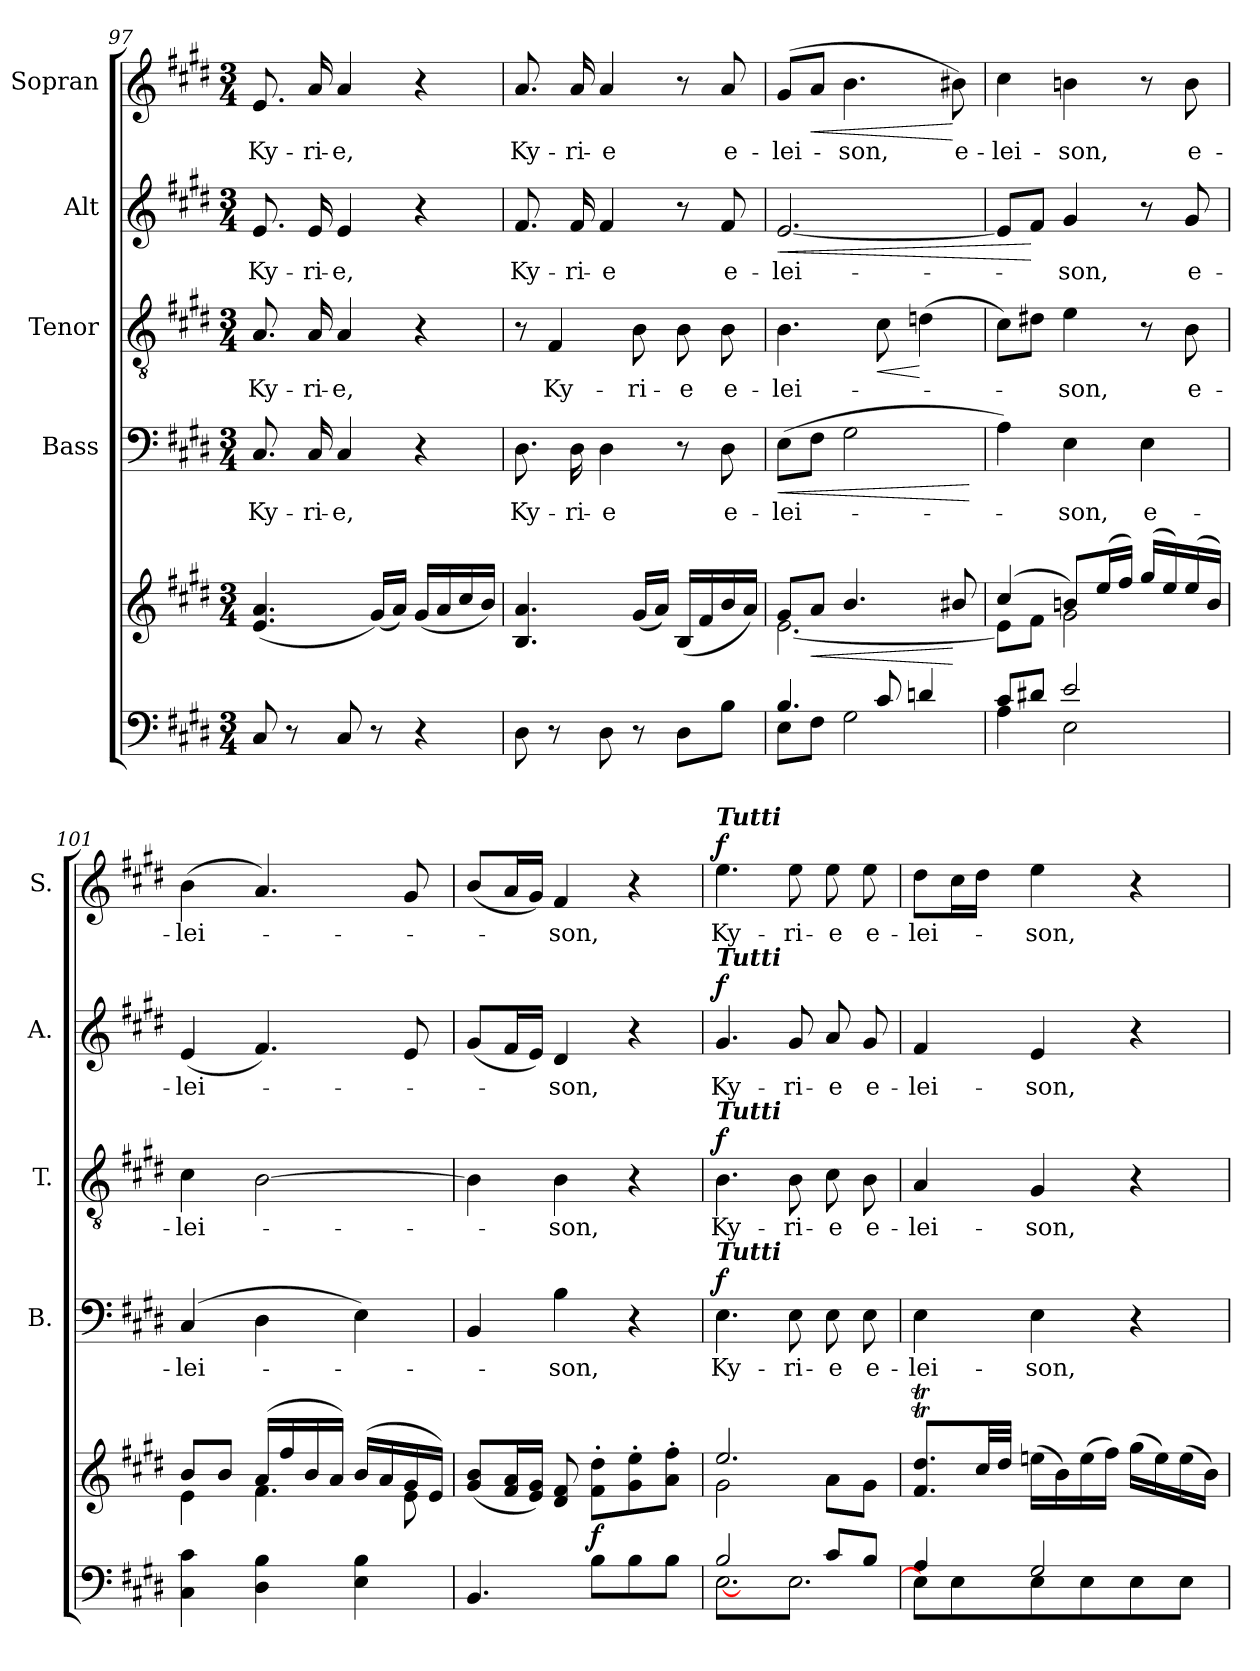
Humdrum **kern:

**kern	**kern	**dynam	**kern	**text	**dynam	**kern	**text	**dynam	**kern	**text	**dynam	**kern	**text	**dynam
*part5	*part5	*part5	*part4	*part4	*part4	*part3	*part3	*part3	*part2	*part2	*part2	*part1	*part1	*part1
*staff6	*staff5	*staff5/6	*staff4	*staff4	*staff4	*staff3	*staff3	*staff3	*staff2	*staff2	*staff2	*staff1	*staff1	*staff1
*	*	*	*I"Bass	*	*	*I"Tenor	*	*	*I"Alt	*	*	*I"Sopran	*	*
*	*	*	*I'B.	*	*	*I'T.	*	*	*I'A.	*	*	*I'S.	*	*
*clefF4	*clefG2	*	*clefF4	*	*	*clefGv2	*	*	*clefG2	*	*	*clefG2	*	*
*k[f#c#g#d#]	*k[f#c#g#d#]	*	*k[f#c#g#d#]	*	*	*k[f#c#g#d#]	*	*	*k[f#c#g#d#]	*	*	*k[f#c#g#d#]	*	*
*E:	*E:	*	*E:	*	*	*E:	*	*	*E:	*	*	*E:	*	*
*M3/4	*M3/4	*	*M3/4	*	*	*M3/4	*	*	*M3/4	*	*	*M3/4	*	*
=97	=97	=97	=97	=97	=97	=97	=97	=97	=97	=97	=97	=97	=97	=97
!	!	!	!	!LO:LY:b	!	!	!LO:LY:b	!	!	!LO:LY:b	!	!	!LO:LY:b	!
8C#/	(<4.e/ 4.a/	.	8.C#/	Ky-	.	8.A/	Ky-	.	8.e/	Ky-	.	8.e/	Ky-	.
8r	.	.	.	.	.	.	.	.	.	.	.	.	.	.
!	!	!	!	!LO:LY:b	!	!	!LO:LY:b	!	!	!LO:LY:b	!	!	!LO:LY:b	!
.	.	.	16C#/	-ri-	.	16A/	-ri-	.	16e/	-ri-	.	16a/	-ri-	.
!	!	!	!	!LO:LY:b	!	!	!LO:LY:b	!	!	!LO:LY:b	!	!	!LO:LY:b	!
8C#/	.	.	4C#/	-e,	.	4A/	-e,	.	4e/	-e,	.	4a/	-e,	.
8r	(<16g#/LL)	.	.	.	.	.	.	.	.	.	.	.	.	.
.	16a/JJ)	.	.	.	.	.	.	.	.	.	.	.	.	.
4r	(<16g#/LL	.	4r	.	.	4r	.	.	4r	.	.	4r	.	.
.	16a/	.	.	.	.	.	.	.	.	.	.	.	.	.
.	16cc#/	.	.	.	.	.	.	.	.	.	.	.	.	.
.	16b/JJ)	.	.	.	.	.	.	.	.	.	.	.	.	.
=98	=98	=98	=98	=98	=98	=98	=98	=98	=98	=98	=98	=98	=98	=98
!	!	!	!	!LO:LY:b	!	!	!	!	!	!LO:LY:b	!	!	!LO:LY:b	!
8D#\	4.B/ 4.a/	.	8.D#\	Ky-	.	8r	.	.	8.f#/	Ky-	.	8.a/	Ky-	.
!	!	!	!	!	!	!	!LO:LY:b	!	!	!	!	!	!	!
8r	.	.	.	.	.	4F#/	Ky-	.	.	.	.	.	.	.
!	!	!	!	!LO:LY:b	!	!	!	!	!	!LO:LY:b	!	!	!LO:LY:b	!
.	.	.	16D#\	-ri-	.	.	.	.	16f#/	-ri-	.	16a/	-ri-	.
!	!	!	!	!LO:LY:b	!	!	!	!	!	!LO:LY:b	!	!	!LO:LY:b	!
8D#\	.	.	4D#\	-e	.	.	.	.	4f#/	-e	.	4a/	-e	.
!	!	!	!	!	!	!	!LO:LY:b	!	!	!	!	!	!	!
8r	(<16g#/LL	.	.	.	.	8B\	-ri-	.	.	.	.	.	.	.
.	16a/JJ)	.	.	.	.	.	.	.	.	.	.	.	.	.
!	!	!	!	!	!	!	!LO:LY:b	!	!	!	!	!	!	!
8D#\L	(<16B/LL	.	8r	.	.	8B\	-e	.	8r	.	.	8r	.	.
.	16f#/	.	.	.	.	.	.	.	.	.	.	.	.	.
!	!	!	!	!LO:LY:b	!	!	!LO:LY:b	!	!	!LO:LY:b	!	!	!LO:LY:b	!
8B\J	16b/	.	8D#\	e-	.	8B\	e-	.	8f#/	e-	.	8a/	e-	.
.	16a/JJ)	.	.	.	.	.	.	.	.	.	.	.	.	.
!!LO:PB:g=z
=99	=99	=99	=99	=99	=99	=99	=99	=99	=99	=99	=99	=99	=99	=99
*^	*^	*	*	*	*	*	*	*	*	*	*	*	*	*
!	!	!	!	!	!	!LO:LY:b	!LO:HP:b	!	!LO:LY:b	!	!	!LO:LY:b	!LO:HP:b	!	!LO:LY:b	!
4.B/	8E\L	8g#/L	[<2.e\	.	(>8E\L	-lei-	<	4.B\	-lei-	.	[2.e/	-lei-	<	(>8g#/L	-lei-	.
!	!	!	!	!LO:HP:b	!	!	!	!	!	!	!	!	!	!	!	!LO:HP:b
.	8F#\J	8a/J	.	<	8F#\J	.	.	.	.	.	.	.	.	8a/J	.	<
!	!	!	!	!	!	!	!	!	!	!	!	!	!	!	!LO:LY:b	!
.	2G#\	4.b/	.	.	2G#\	.	.	.	.	.	.	.	.	4.b\	-son,	.
!	!	!	!	!	!	!	!	!	!	!LO:HP:b	!	!	!	!	!	!
8c#/	.	.	.	.	.	.	.	8c#\	.	<	.	.	.	.	.	.
4dn/	.	.	.	.	.	.	.	(>4dn\	.	[	.	.	.	.	.	.
!	!	!	!	!	!	!	!	!	!	!	!	!	!	!	!LO:LY:b	!
.	.	8b#X/	.	[	.	.	.	.	.	.	.	.	.	8b#X\)	e-	[
*v	*v	*	*	*	*	*	*	*	*	*	*	*	*	*	*	*
*	*v	*v	*	*	*	*	*	*	*	*	*	*	*	*	*
.	.	.	.	.	[	.	.	.	.	.	.	.	.	.
=100	=100	=100	=100	=100	=100	=100	=100	=100	=100	=100	=100	=100	=100	=100
*^	*^	*	*	*	*	*	*	*	*	*	*	*	*	*
!	!	!	!	!	!	!	!	!	!	!	!	!	!	!	!LO:LY:b	!
8c#/L	4A\	(4cc#/	8e\L]	.	4A\)	.	.	8c#\L)	.	.	8e/L]	.	.	4cc#\	-lei-	.
8d#X/J	.	.	8f#\J	.	.	.	.	8d#X\J	.	.	8f#/J	.	[	.	.	.
!	!	!	!	!	!	!LO:LY:b	!	!	!LO:LY:b	!	!	!LO:LY:b	!	!	!LO:LY:b	!
2e/	2E\	8bn/L)	2g#\	.	4E\	-son,	.	4e\	-son,	.	4g#/	-son,	.	4bn\	-son,	.
.	.	(>16ee/L	.	.	.	.	.	.	.	.	.	.	.	.	.	.
.	.	16ff#/JJ)	.	.	.	.	.	.	.	.	.	.	.	.	.	.
!	!	!	!	!	!	!LO:LY:b	!	!	!	!	!	!	!	!	!	!
.	.	(>16gg#/LL	.	.	4E\	e-	.	8r	.	.	8r	.	.	8r	.	.
.	.	16ee/)	.	.	.	.	.	.	.	.	.	.	.	.	.	.
!	!	!	!	!	!	!	!	!	!LO:LY:b	!	!	!LO:LY:b	!	!	!LO:LY:b	!
.	.	(>16ee/	.	.	.	.	.	8B\	e-	.	8g#/	e-	.	8b\	e-	.
.	.	16b/JJ)	.	.	.	.	.	.	.	.	.	.	.	.	.	.
*v	*v	*	*	*	*	*	*	*	*	*	*	*	*	*	*	*
=101	=101	=101	=101	=101	=101	=101	=101	=101	=101	=101	=101	=101	=101	=101	=101
!	!	!	!	!	!LO:LY:b	!	!	!LO:LY:b	!	!	!LO:LY:b	!	!	!LO:LY:b	!
4C#\ 4c#\	8b/L	4e\	.	(4C#/	-lei-	.	4c#\	-lei-	.	(<4e/	-lei-	.	(>4b\	-lei-	.
.	8b/J	.	.	.	.	.	.	.	.	.	.	.	.	.	.
4D#\ 4B\	(>16a/LL	4.f#\	.	4D#\	.	.	[2B\	.	.	4.f#/)	.	.	4.a/)	.	.
.	16ff#/	.	.	.	.	.	.	.	.	.	.	.	.	.	.
.	16b/	.	.	.	.	.	.	.	.	.	.	.	.	.	.
.	16a/JJ)	.	.	.	.	.	.	.	.	.	.	.	.	.	.
4E\ 4B\	(>16b/LL	.	.	4E\)	.	.	.	.	.	.	.	.	.	.	.
.	16a/	.	.	.	.	.	.	.	.	.	.	.	.	.	.
.	16g#/	8e\	.	.	.	.	.	.	.	8e/	.	.	8g#/	.	.
.	16e/JJ)	.	.	.	.	.	.	.	.	.	.	.	.	.	.
*	*v	*v	*	*	*	*	*	*	*	*	*	*	*	*	*
=102	=102	=102	=102	=102	=102	=102	=102	=102	=102	=102	=102	=102	=102	=102
4.BB/	(<8g#/ 8b/L	.	4BB/	.	.	4B\]	.	.	(<8g#/L	.	.	(<8b/L	.	.
.	16f#/ 16a/L	.	.	.	.	.	.	.	16f#/L	.	.	16a/L	.	.
.	16e/ 16g#/JJ)	.	.	.	.	.	.	.	16e/JJ)	.	.	16g#/JJ)	.	.
!	!	!	!	!LO:LY:b	!	!	!LO:LY:b	!	!	!LO:LY:b	!	!	!LO:LY:b	!
.	8d#/ 8f#/	.	4B\	-son,	.	4B\	-son,	.	4d#/	-son,	.	4f#/	-son,	.
!	!	!LO:DY:b	!	!	!	!	!	!	!	!	!	!	!	!
8B\L	8f#\'> 8dd#\'>L	f	.	.	.	.	.	.	.	.	.	.	.	.
8B\	8g#\'> 8ee\'>	.	4r	.	.	4r	.	.	4r	.	.	4r	.	.
8B\J	8a\'> 8ff#\'>J	.	.	.	.	.	.	.	.	.	.	.	.	.
=103	=103	=103	=103	=103	=103	=103	=103	=103	=103	=103	=103	=103	=103	=103
*^	*^	*	*	*	*	*	*	*	*	*	*	*	*	*
!	!	!	!	!	!	!	!	!	!	!	!	!	!	!LO:TX:a:Bi:t=Tutti	!	!
!	!	!	!	!	!	!	!	!	!	!	!LO:TX:a:Bi:t=Tutti	!	!	!	!	!
!	!	!	!	!	!	!	!	!LO:TX:a:Bi:t=Tutti	!	!	!	!	!	!	!	!
!	!	!	!	!	!LO:TX:a:Bi:t=Tutti	!	!	!	!	!	!	!	!	!	!	!
!	!	!	!	!	!	!LO:LY:b	!LO:DY:a	!	!LO:LY:b	!LO:DY:a	!	!LO:LY:b	!LO:DY:a	!	!LO:LY:b	!LO:DY:a
*tremolo	*	*	*	*	*	*	*	*	*	*	*	*	*	*	*	*
2B/	[<8E\L	2.ee/	2g#\	.	4.E\	Ky-	f	4.B\	Ky-	f	4.g#/	Ky-	f	4.ee\	Ky-	f
.	8E\	.	.	.	.	.	.	.	.	.	.	.	.	.	.	.
.	8E\	.	.	.	.	.	.	.	.	.	.	.	.	.	.	.
!	!	!	!	!	!	!LO:LY:b	!	!	!LO:LY:b	!	!	!LO:LY:b	!	!	!LO:LY:b	!
.	8E\	.	.	.	8E\	-ri-	.	8B\	-ri-	.	8g#/	-ri-	.	8ee\	-ri-	.
!	!	!	!	!	!	!LO:LY:b	!	!	!LO:LY:b	!	!	!LO:LY:b	!	!	!LO:LY:b	!
8c#/L	8E\	.	8a\L	.	8E\	-e	.	8c#\	-e	.	8a/	-e	.	8ee\	-e	.
!	!	!	!	!	!	!LO:LY:b	!	!	!LO:LY:b	!	!	!LO:LY:b	!	!	!LO:LY:b	!
8B/J	8E\J	.	8g#\J	.	8E\	e-	.	8B\	e-	.	8g#/	e-	.	8ee\	e-	.
!!LO:LB:g=z
=104	=104	=104	=104	=104	=104	=104	=104	=104	=104	=104	=104	=104	=104	=104	=104	=104
!	!	!	!	!	!	!LO:LY:b	!	!	!LO:LY:b	!	!	!LO:LY:b	!	!	!LO:LY:b	!
*	*	*v	*v	*	*	*	*	*	*	*	*	*	*	*	*	*
4A/	8E\]L	8.f#/T 8.dd#/TL	.	4E\	-lei-	.	4A/	-lei-	.	4f#/	-lei-	.	8dd#\L	-lei-	.
.	8E\	.	.	.	.	.	.	.	.	.	.	.	16cc#\L	.	.
.	.	32cc#/LL	.	.	.	.	.	.	.	.	.	.	16dd#\JJ	.	.
.	.	32dd#/JJJ	.	.	.	.	.	.	.	.	.	.	.	.	.
!	!	!	!	!	!LO:LY:b	!	!	!LO:LY:b	!	!	!LO:LY:b	!	!	!LO:LY:b	!
2G#/	8E\	(>16ee\LL	.	4E\	-son,	.	4G#/	-son,	.	4e/	-son,	.	4ee\	-son,	.
.	.	16b\)	.	.	.	.	.	.	.	.	.	.	.	.	.
.	8E\	(>16ee\	.	.	.	.	.	.	.	.	.	.	.	.	.
.	.	16ff#\JJ)	.	.	.	.	.	.	.	.	.	.	.	.	.
.	8E\	(>16gg#\LL	.	4r	.	.	4r	.	.	4r	.	.	4r	.	.
.	.	16ee\)	.	.	.	.	.	.	.	.	.	.	.	.	.
.	8E\J	(>16ee\	.	.	.	.	.	.	.	.	.	.	.	.	.
*Xtremolo	*	*	*	*	*	*	*	*	*	*	*	*	*	*	*
.	.	16b\JJ)	.	.	.	.	.	.	.	.	.	.	.	.	.
*v	*v	*	*	*	*	*	*	*	*	*	*	*	*	*	*
=	=	=	=	=	=	=	=	=	=	=	=	=	=	=
*-	*-	*-	*-	*-	*-	*-	*-	*-	*-	*-	*-	*-	*-	*-
